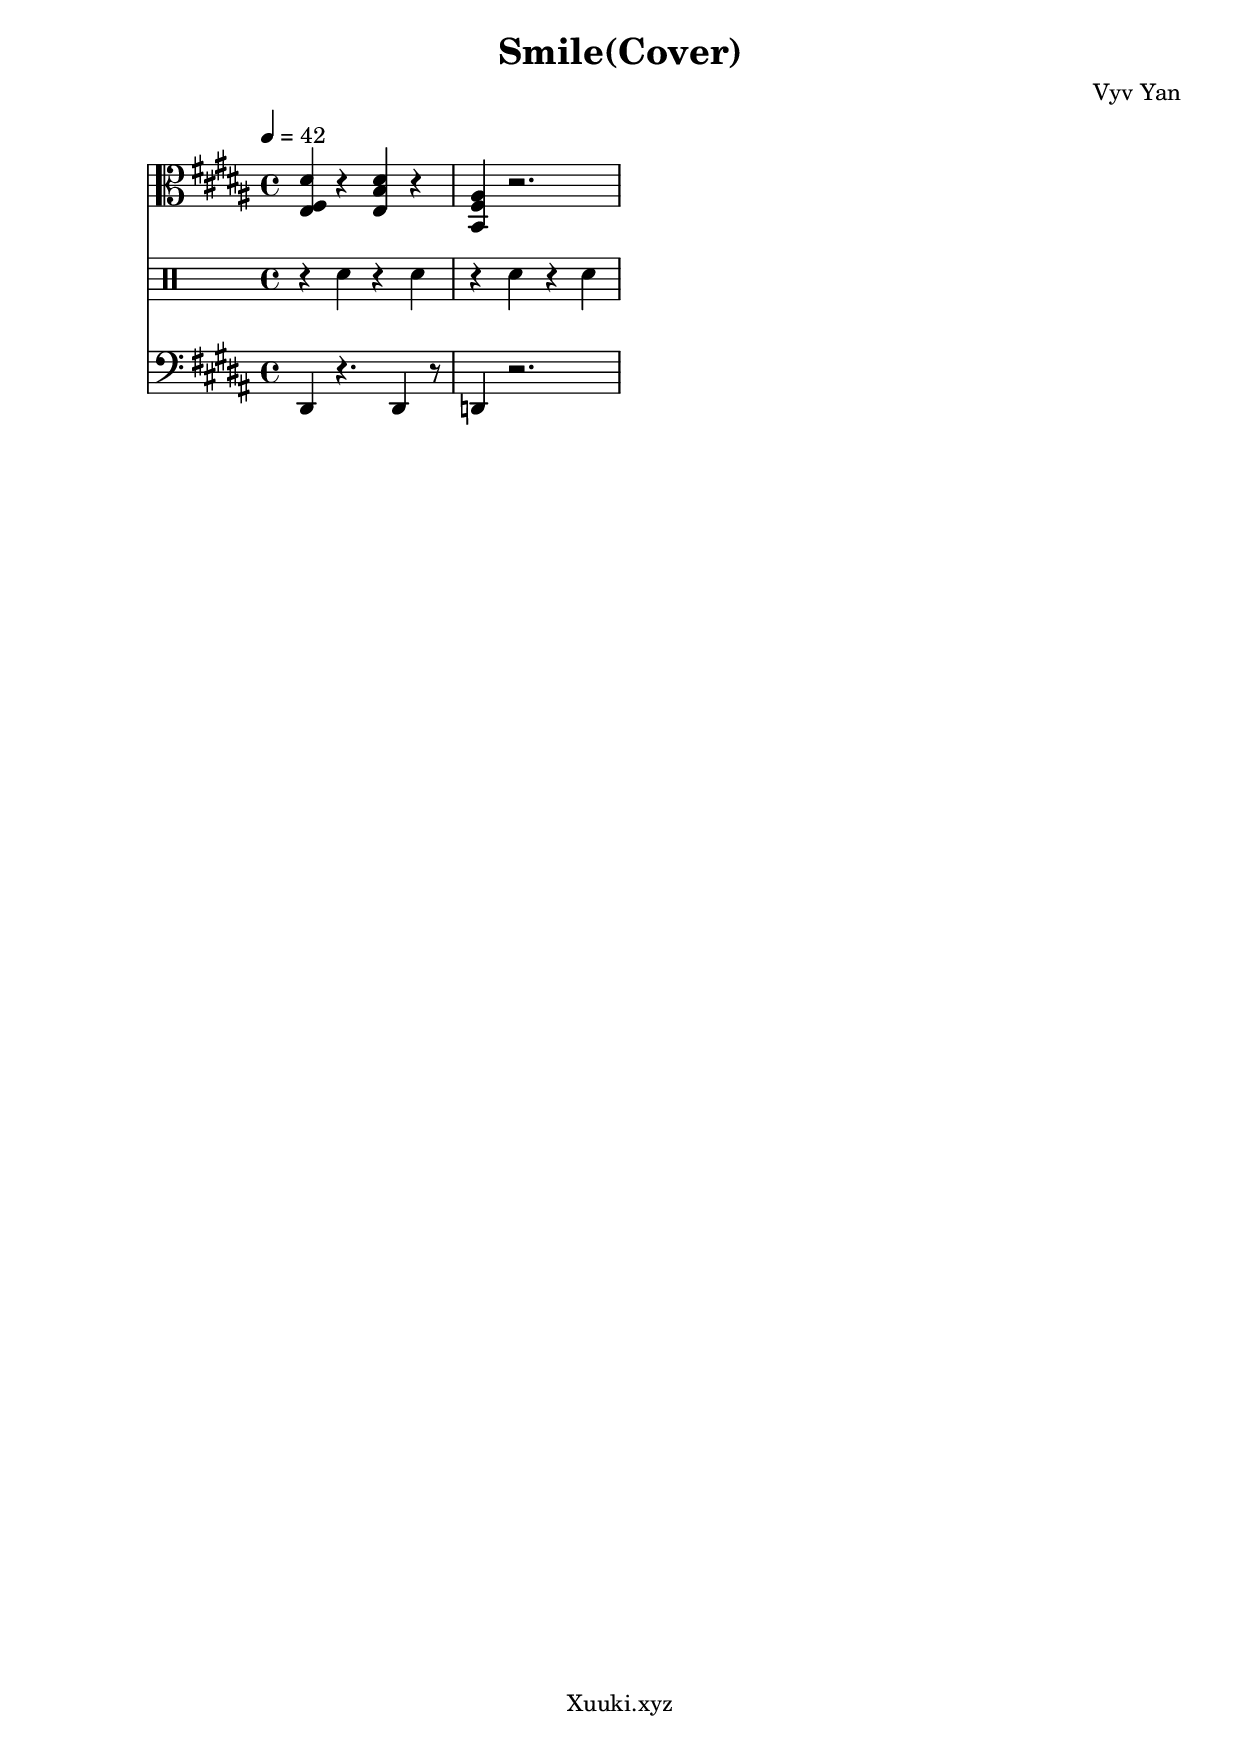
\version "2.22.2"
%lilypond midi file test
\header {
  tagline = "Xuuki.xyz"
  title = "Smile(Cover)"
  composer = "Vyv Yan"
}
\score {
  <<
  \new Staff  
   \new Voice \relative { 
	\time 4/4
	\tempo 4 = 42
	\clef alto
    \key b \major
    <dis'e,fis> r4 
	<dis e, b'>4 r4
	<b,fis'ais>4 r2.
  }
  \new Staff{
    \clef percussion
    r4 d' r4 d'
	r4 d' r4 d'
  }
  \new Staff  
   \new Voice \relative { 
	\time 4/4
	\tempo 4 = 42
	\clef bass
    \key b \major
	dis, r4.
	dis4 r8
    d4 r2.
  }
  >>
  \layout { }
  \midi { 
    
  }
}
